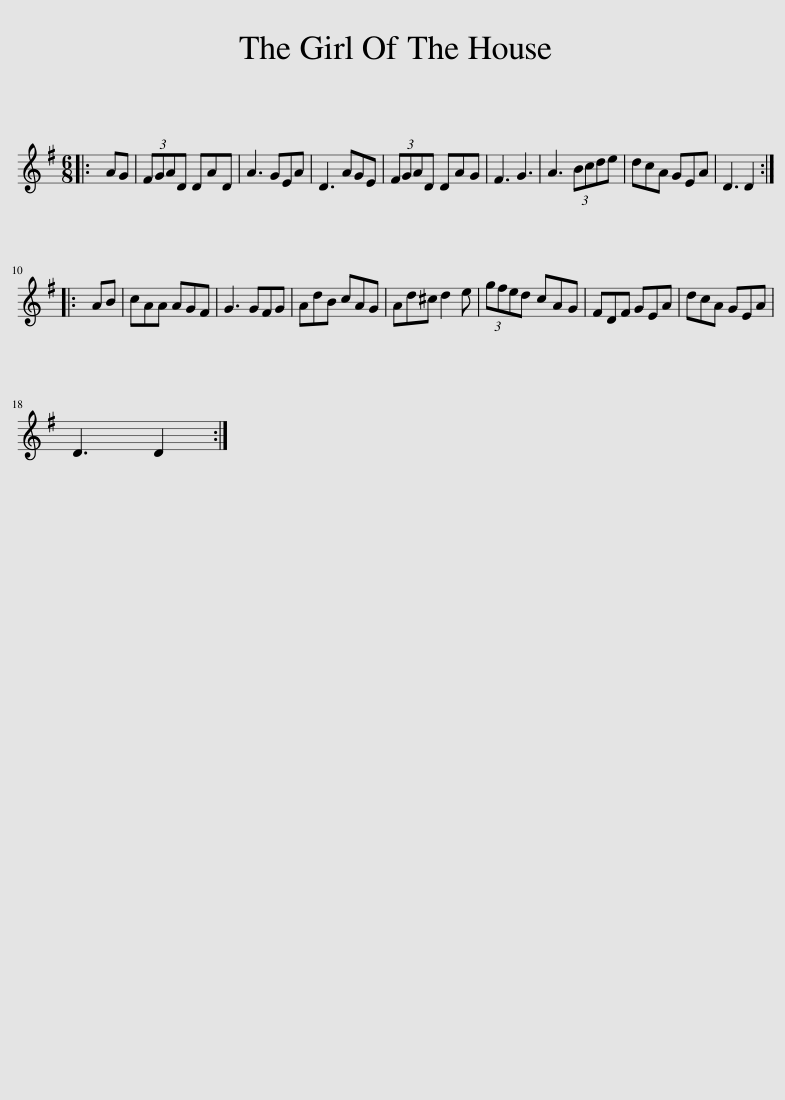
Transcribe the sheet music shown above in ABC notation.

X:1
L:1/8
M:6/8
I:linebreak $
K:G
V:1 treble
V:1
|: AG | (3FGAD DAD | A3 GEA | D3 AGE | (3FGAD DAG | %5
 F3 G3 | A3 (3Bcde | dcA GEA | D3 D2 ::$ AB | %10
 cAA AGF | G3 GFG | AdB cAG | Ad^c d2 e | (3gfed cAG | %15
 FDF GEA | dcA GEA |$ D3 D2 :| %18
